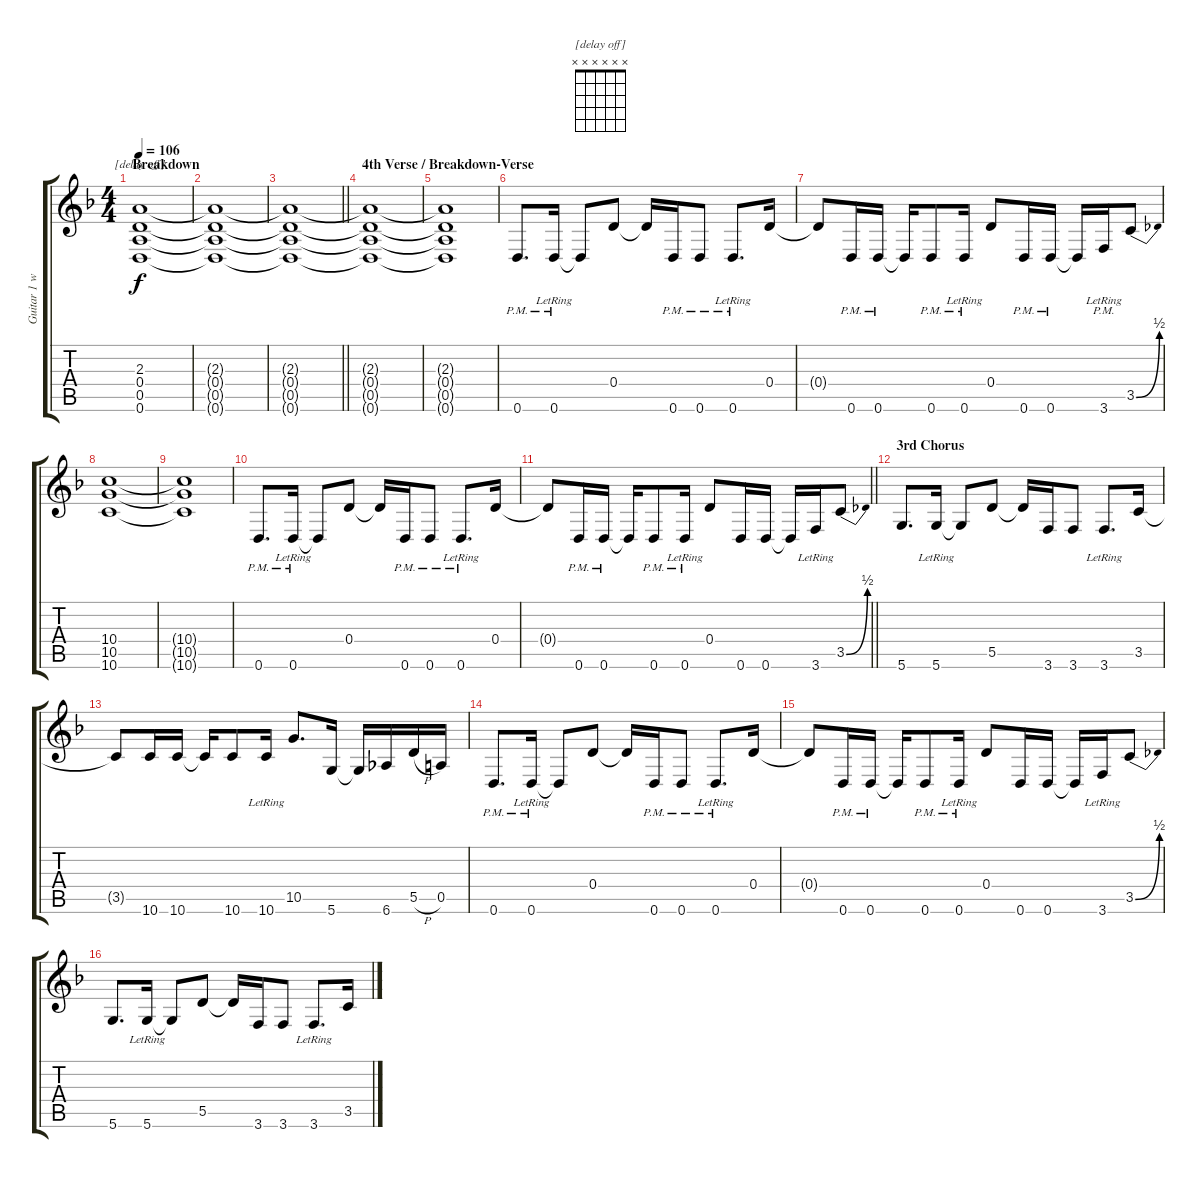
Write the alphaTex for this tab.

\track ("Guitar 1 w/ delay" "Guitar 1 w") {instrument distortionguitar}
\staff {score tabs}
\tuning (E4 B3 G3 D3 A2 D2) {hide}
\chord ("[delay off]" x x x x x x)
\ts (4 4)
\section ("" "Breakdown")
\tempo 106
\clef g2
\ks dminor
(2.3 0.4 0.5 0.6).1{ch "[delay off]" dy f} |
(2.3{t} 0.4{t} 0.5{t} 0.6{t}).1 |
\barLineRight lightlight
(2.3{t} 0.4{t} 0.5{t} 0.6{t}).1 |
\section ("" "4th Verse / Breakdown-Verse")
(2.3{t} 0.4{t} 0.5{t} 0.6{t}).1 |
(2.3{t} 0.4{t} 0.5{t} 0.6{t}).1 |
0.6{pm}.8{d} 0.6{pm lr}.16 0.6{t}.8 0.4.8 0.4{t}.16 0.6{pm}.16 0.6{pm}.8 0.6{pm lr}.8{d} 0.4.16 |
0.4{t}.8 0.6{pm}.16 0.6{pm}.16 0.6{t}.16 0.6{pm}.8 0.6{pm lr}.16 0.4.8 0.6{pm}.16 0.6{pm}.16 0.6{t}.16 3.6{pm lr}.16 3.5{be (bend 0 0 60 2)}.8 |
(10.4 10.5 10.6).1 |
(10.4{t} 10.5{t} 10.6{t}).1 |
0.6{pm}.8{d} 0.6{pm lr}.16 0.6{t}.8 0.4.8 0.4{t}.16 0.6{pm}.16 0.6{pm}.8 0.6{pm lr}.8{d} 0.4.16 |
\barLineRight lightlight
0.4{t}.8 0.6{pm}.16 0.6{pm}.16 0.6{t}.16 0.6{pm}.8 0.6{pm lr}.16 0.4.8 0.6.16 0.6.16 0.6{t}.16 3.6{lr}.16 3.5{be (bend 0 0 60 2)}.8 |
\section ("" "3rd Chorus")
5.6.8{d} 5.6{lr}.16 5.6{t}.8 5.5.8 5.5{t}.16 3.6.16 3.6.8 3.6{lr}.8{d} 3.5.16 |
3.5{t}.8 10.6.16 10.6.16 10.6{t}.16 10.6.8 10.6{lr}.16 10.5.8{d} 5.6.16 5.6{t}.16 6.6.16 5.5{h}.16 0.5.16 |
0.6{pm}.8{d} 0.6{pm lr}.16 0.6{t}.8 0.4.8 0.4{t}.16 0.6{pm}.16 0.6{pm}.8 0.6{pm lr}.8{d} 0.4.16 |
0.4{t}.8 0.6{pm}.16 0.6{pm}.16 0.6{t}.16 0.6{pm}.8 0.6{pm lr}.16 0.4.8 0.6.16 0.6.16 0.6{t}.16 3.6{lr}.16 3.5{be (bend 0 0 60 2)}.8 |
5.6.8{d} 5.6{lr}.16 5.6{t}.8 5.5.8 5.5{t}.16 3.6.16 3.6.8 3.6{lr}.8{d} 3.5.16
